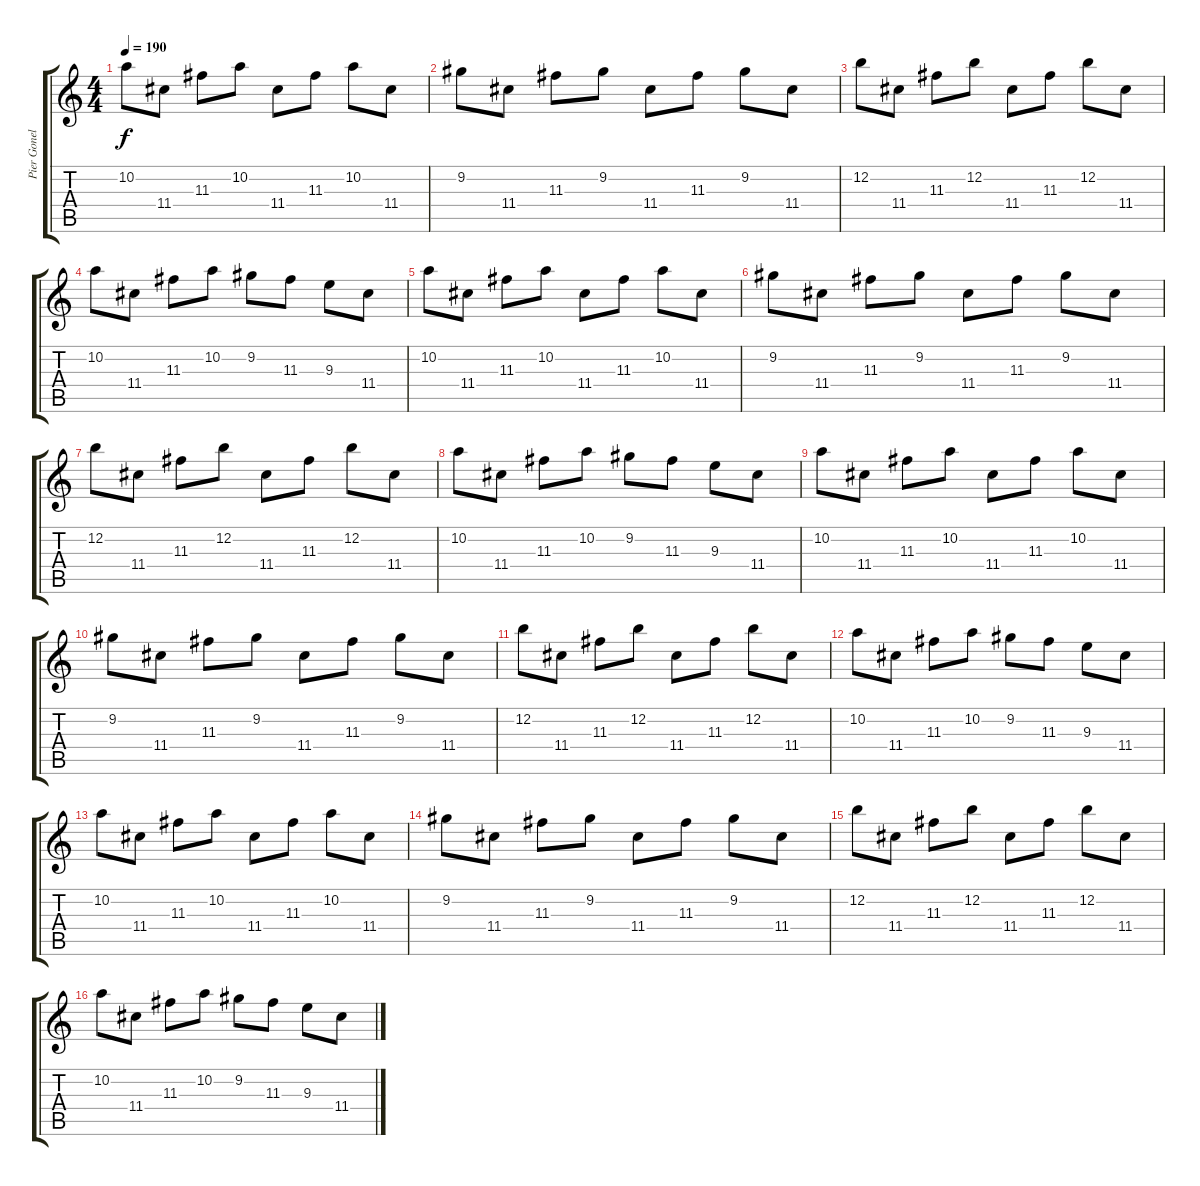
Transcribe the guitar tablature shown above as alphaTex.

\track ("Pier Gonella guitar 1" "Pier Gonel") {instrument overdrivenguitar}
\staff {score tabs}
\tuning (E4 B3 G3 D3 A2 E2) {hide}
\ts (4 4)
\tempo 190
\clef g2
\ks c
10.2.8{dy f} 11.4.8 11.3.8 10.2.8 11.4.8 11.3.8 10.2.8 11.4.8 |
9.2.8 11.4.8 11.3.8 9.2.8 11.4.8 11.3.8 9.2.8 11.4.8 |
12.2.8 11.4.8 11.3.8 12.2.8 11.4.8 11.3.8 12.2.8 11.4.8 |
10.2.8 11.4.8 11.3.8 10.2.8 9.2.8 11.3.8 9.3.8 11.4.8 |
10.2.8 11.4.8 11.3.8 10.2.8 11.4.8 11.3.8 10.2.8 11.4.8 |
9.2.8 11.4.8 11.3.8 9.2.8 11.4.8 11.3.8 9.2.8 11.4.8 |
12.2.8 11.4.8 11.3.8 12.2.8 11.4.8 11.3.8 12.2.8 11.4.8 |
10.2.8 11.4.8 11.3.8 10.2.8 9.2.8 11.3.8 9.3.8 11.4.8 |
10.2.8 11.4.8 11.3.8 10.2.8 11.4.8 11.3.8 10.2.8 11.4.8 |
9.2.8 11.4.8 11.3.8 9.2.8 11.4.8 11.3.8 9.2.8 11.4.8 |
12.2.8 11.4.8 11.3.8 12.2.8 11.4.8 11.3.8 12.2.8 11.4.8 |
10.2.8 11.4.8 11.3.8 10.2.8 9.2.8 11.3.8 9.3.8 11.4.8 |
10.2.8 11.4.8 11.3.8 10.2.8 11.4.8 11.3.8 10.2.8 11.4.8 |
9.2.8 11.4.8 11.3.8 9.2.8 11.4.8 11.3.8 9.2.8 11.4.8 |
12.2.8 11.4.8 11.3.8 12.2.8 11.4.8 11.3.8 12.2.8 11.4.8 |
10.2.8 11.4.8 11.3.8 10.2.8 9.2.8 11.3.8 9.3.8 11.4.8
